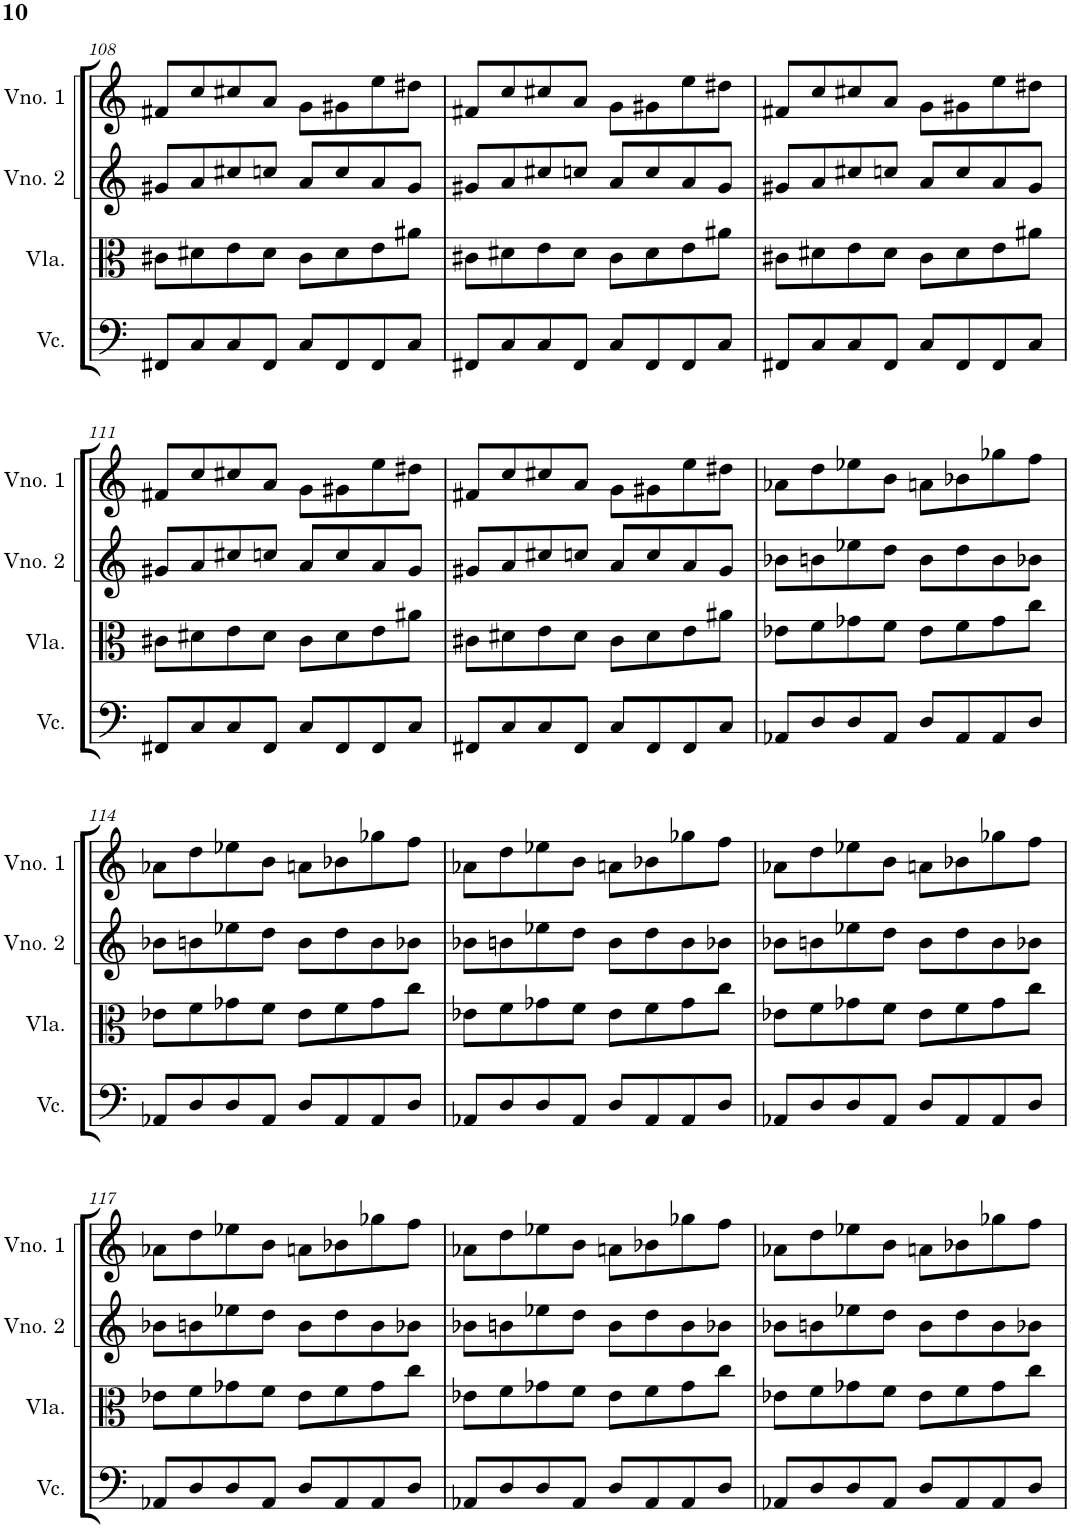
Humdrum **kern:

**kern	**kern	**kern	**kern
*part4	*part3	*part2	*part1
*staff4	*staff3	*staff2	*staff1
*I"Violoncelo	*I"Viola	*I"Violino 2	*I"Violino 1
*I'Vc.	*I'Vla.	*I'Vno. 2	*I'Vno. 1
!!LO:PB:g=z
*clefF4	*clefC3	*clefG2	*clefG2
*k[]	*k[]	*k[]	*k[]
*M4/4	*M4/4	*M4/4	*M4/4
=108	=108	=108	=108
8FF#X/L	8c#X\L	8g#X/L	8f#X/L
8C/	8d#X\	8a/	8cc/
8C/	8e\	8cc#X/	8cc#X/
8FF#/J	8d#\J	8ccn/J	8a/J
8C/L	8c#\L	8a/L	8g\L
8FF#/	8d#\	8cc/	8g#X\
8FF#/	8e\	8a/	8ee\
8C/J	8a#X\J	8g#/J	8dd#X\J
=109	=109	=109	=109
8FF#X/L	8c#X\L	8g#X/L	8f#X/L
8C/	8d#X\	8a/	8cc/
8C/	8e\	8cc#X/	8cc#X/
8FF#/J	8d#\J	8ccn/J	8a/J
8C/L	8c#\L	8a/L	8g\L
8FF#/	8d#\	8cc/	8g#X\
8FF#/	8e\	8a/	8ee\
8C/J	8a#X\J	8g#/J	8dd#X\J
=110	=110	=110	=110
8FF#X/L	8c#X\L	8g#X/L	8f#X/L
8C/	8d#X\	8a/	8cc/
8C/	8e\	8cc#X/	8cc#X/
8FF#/J	8d#\J	8ccn/J	8a/J
8C/L	8c#\L	8a/L	8g\L
8FF#/	8d#\	8cc/	8g#X\
8FF#/	8e\	8a/	8ee\
8C/J	8a#X\J	8g#/J	8dd#X\J
!!LO:LB:g=z
=111	=111	=111	=111
8FF#X/L	8c#X\L	8g#X/L	8f#X/L
8C/	8d#X\	8a/	8cc/
8C/	8e\	8cc#X/	8cc#X/
8FF#/J	8d#\J	8ccn/J	8a/J
8C/L	8c#\L	8a/L	8g\L
8FF#/	8d#\	8cc/	8g#X\
8FF#/	8e\	8a/	8ee\
8C/J	8a#X\J	8g#/J	8dd#X\J
=112	=112	=112	=112
8FF#X/L	8c#X\L	8g#X/L	8f#X/L
8C/	8d#X\	8a/	8cc/
8C/	8e\	8cc#X/	8cc#X/
8FF#/J	8d#\J	8ccn/J	8a/J
8C/L	8c#\L	8a/L	8g\L
8FF#/	8d#\	8cc/	8g#X\
8FF#/	8e\	8a/	8ee\
8C/J	8a#X\J	8g#/J	8dd#X\J
=113	=113	=113	=113
8AA-X/L	8e-X\L	8b-X\L	8a-X\L
8D/	8f\	8bn\	8dd\
8D/	8g-X\	8ee-X\	8ee-X\
8AA-/J	8f\J	8dd\J	8b\J
8D/L	8e-\L	8b\L	8an\L
8AA-/	8f\	8dd\	8b-X\
8AA-/	8g-\	8b\	8gg-X\
8D/J	8cc\J	8b-X\J	8ff\J
!!LO:LB:g=z
=114	=114	=114	=114
8AA-X/L	8e-X\L	8b-X\L	8a-X\L
8D/	8f\	8bn\	8dd\
8D/	8g-X\	8ee-X\	8ee-X\
8AA-/J	8f\J	8dd\J	8b\J
8D/L	8e-\L	8b\L	8an\L
8AA-/	8f\	8dd\	8b-X\
8AA-/	8g-\	8b\	8gg-X\
8D/J	8cc\J	8b-X\J	8ff\J
=115	=115	=115	=115
8AA-X/L	8e-X\L	8b-X\L	8a-X\L
8D/	8f\	8bn\	8dd\
8D/	8g-X\	8ee-X\	8ee-X\
8AA-/J	8f\J	8dd\J	8b\J
8D/L	8e-\L	8b\L	8an\L
8AA-/	8f\	8dd\	8b-X\
8AA-/	8g-\	8b\	8gg-X\
8D/J	8cc\J	8b-X\J	8ff\J
=116	=116	=116	=116
8AA-X/L	8e-X\L	8b-X\L	8a-X\L
8D/	8f\	8bn\	8dd\
8D/	8g-X\	8ee-X\	8ee-X\
8AA-/J	8f\J	8dd\J	8b\J
8D/L	8e-\L	8b\L	8an\L
8AA-/	8f\	8dd\	8b-X\
8AA-/	8g-\	8b\	8gg-X\
8D/J	8cc\J	8b-X\J	8ff\J
!!LO:LB:g=z
=117	=117	=117	=117
8AA-X/L	8e-X\L	8b-X\L	8a-X\L
8D/	8f\	8bn\	8dd\
8D/	8g-X\	8ee-X\	8ee-X\
8AA-/J	8f\J	8dd\J	8b\J
8D/L	8e-\L	8b\L	8an\L
8AA-/	8f\	8dd\	8b-X\
8AA-/	8g-\	8b\	8gg-X\
8D/J	8cc\J	8b-X\J	8ff\J
=118	=118	=118	=118
8AA-X/L	8e-X\L	8b-X\L	8a-X\L
8D/	8f\	8bn\	8dd\
8D/	8g-X\	8ee-X\	8ee-X\
8AA-/J	8f\J	8dd\J	8b\J
8D/L	8e-\L	8b\L	8an\L
8AA-/	8f\	8dd\	8b-X\
8AA-/	8g-\	8b\	8gg-X\
8D/J	8cc\J	8b-X\J	8ff\J
=119	=119	=119	=119
8AA-X/L	8e-X\L	8b-X\L	8a-X\L
8D/	8f\	8bn\	8dd\
8D/	8g-X\	8ee-X\	8ee-X\
8AA-/J	8f\J	8dd\J	8b\J
8D/L	8e-\L	8b\L	8an\L
8AA-/	8f\	8dd\	8b-X\
8AA-/	8g-\	8b\	8gg-X\
8D/J	8cc\J	8b-X\J	8ff\J
=	=	=	=
*-	*-	*-	*-
